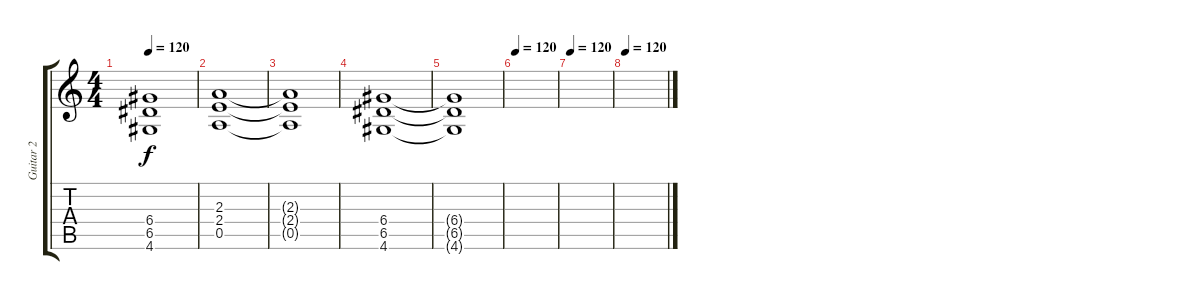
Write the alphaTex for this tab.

\track ("Guitar 2" "Guitar 2") {instrument distortionguitar}
\staff {score tabs}
\tuning (E4 B3 G3 D3 A2 E2) {hide}
\ts (4 4)
\tempo 120
\clef g2
\ks c
(6.4{t} 6.5{t} 4.6{t}).1{dy f} |
(2.3 2.4 0.5).1 |
(2.3{t} 2.4{t} 0.5{t}).1 |
(6.4 6.5 4.6).1 |
(6.4{t} 6.5{t} 4.6{t}).1 |
\tempo 120
|
\tempo 120
|
\tempo 120
